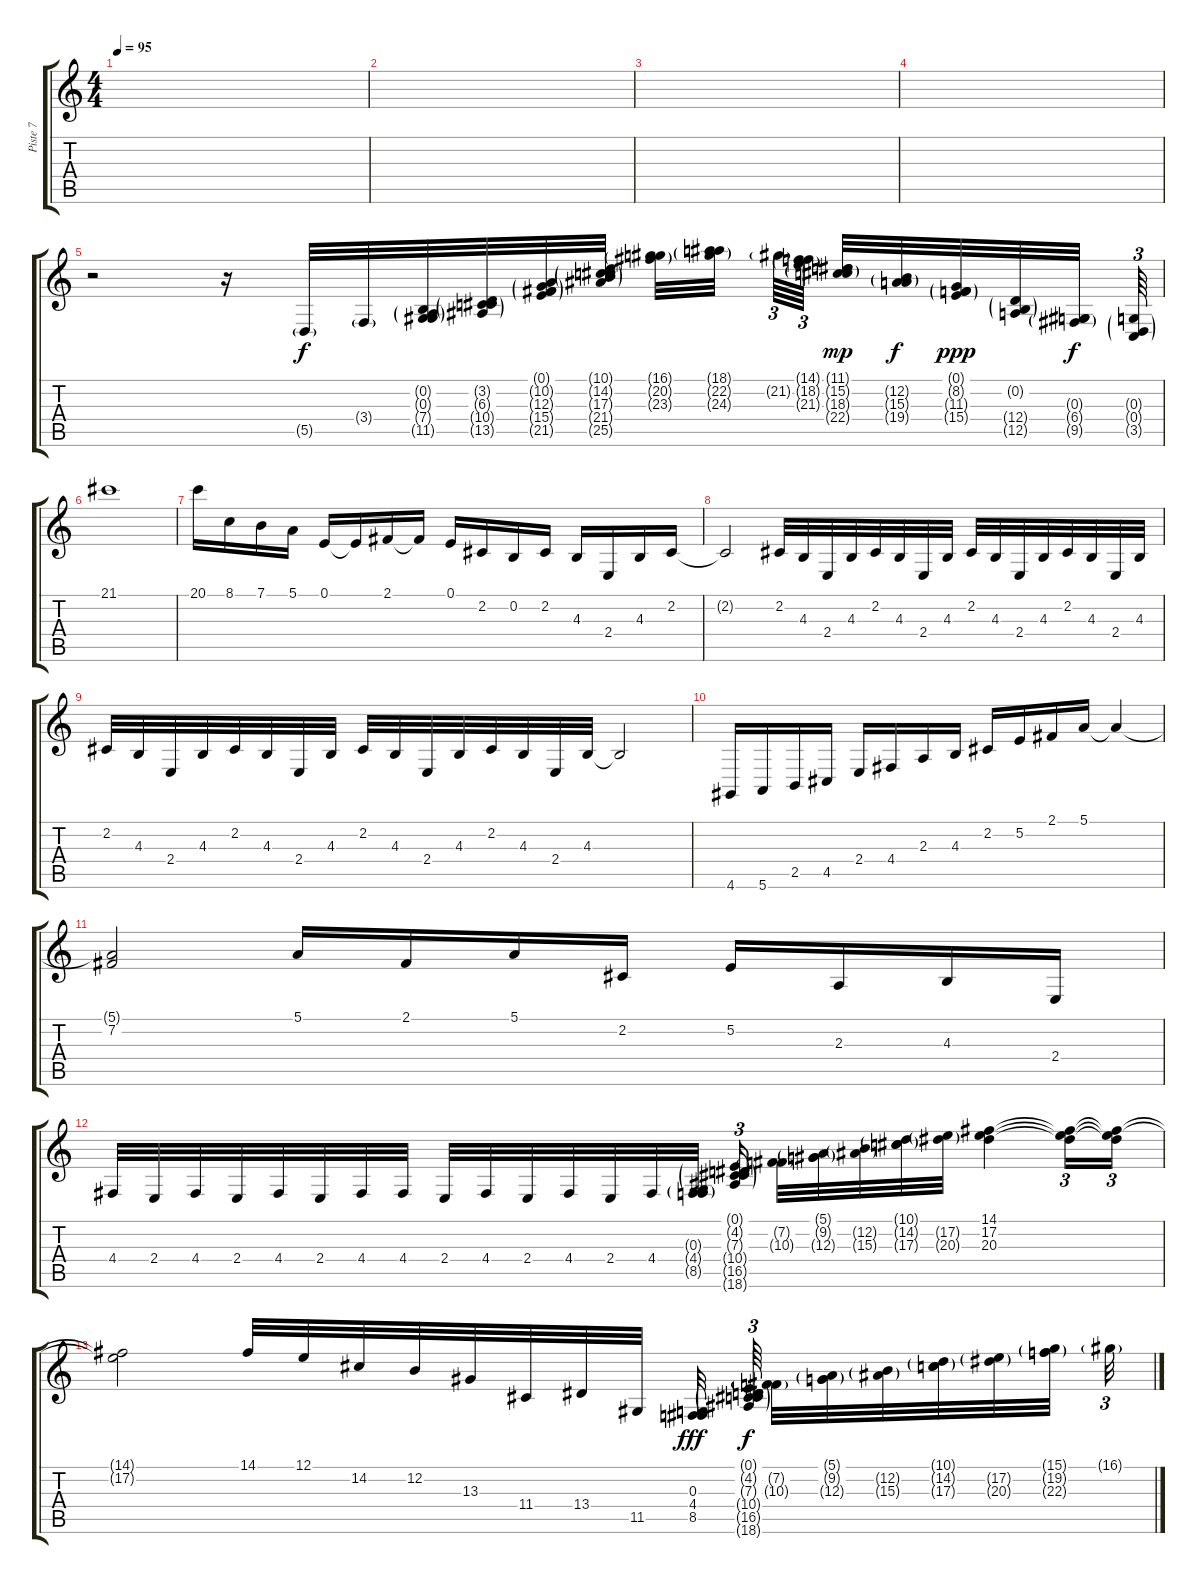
\track ("Piste 7" "Piste 7") {instrument drawbarorgan}
\staff {score tabs}
\tuning (E4 B3 G3 D3 A2 E2) {hide}
\ts (4 4)
\tempo 95
\clef g2
\ks c
|
|
|
|
r.2 r.16 5.5{g}.32{volume 9} 3.4{g}.32 (0.2{g} 0.3{g} 7.4{g} 11.5{g}).32 (3.2{g} 6.3{g} 10.4{g} 13.5{g}).32 (0.1{g} 10.2{g} 12.3{g} 15.4{g} 21.5{g}).32 (10.1{g} 14.2{g} 17.3{g} 21.4{g} 25.5{g}).32 (16.1{g} 20.2{g} 23.3{g}).32 (18.1{g} 22.2{g} 24.3{g}).32 21.2{g}.64{tu (3 2)} (14.1{g} 18.2{g} 21.3{g}).64{tu (3 2)} (11.1{g} 15.2{g} 18.3{g} 22.4{g}).32{dy mp} (12.2{g} 15.3{g} 19.4{g}).32{dy f} (0.1{g} 8.2{g} 11.3{g} 15.4{g}).32{dy ppp} (0.2{g} 12.4{g} 12.5{g}).32 (0.3{g} 6.4{g} 9.5{g}).32{dy f} (0.3{g} 0.4{g} 3.5{g}).64{tu (3 2)} |
21.1.1{volume 12} |
20.1.16 8.1.16 7.1.16 5.1.16 0.1.16 0.1{t}.16 2.1.16 2.1{t}.16 0.1.16 2.2.16 0.2.16 2.2.16 4.3.16 2.4.16 4.3.16 2.2.16 |
2.2{t}.2 2.2.32 4.3.32 2.4.32 4.3.32 2.2.32 4.3.32 2.4.32 4.3.32 2.2.32 4.3.32 2.4.32 4.3.32 2.2.32 4.3.32 2.4.32 4.3.32 |
2.2.32 4.3.32 2.4.32 4.3.32 2.2.32 4.3.32 2.4.32 4.3.32 2.2.32 4.3.32 2.4.32 4.3.32 2.2.32 4.3.32 2.4.32 4.3.32 4.3{t}.2 |
4.6.16 5.6.16 2.5.16 4.5.16 2.4.16 4.4.16 2.3.16 4.3.16 2.2.16 5.2.16 2.1.16 5.1.16 5.1{t}.4 |
(5.1{t} 7.2).2 5.1.16 2.1.16 5.1.16 2.2.16 5.2.16 2.3.16 4.3.16 2.4.16 |
4.4.32 2.4.32 4.4.32 2.4.32 4.4.32 2.4.32 4.4.32 4.4.32 2.4.32 4.4.32 2.4.32 4.4.32 2.4.32 4.4.32 (0.3{g} 4.4{g} 8.5{g}).32{volume 8} (0.1{g} 4.2{g} 7.3{g} 10.4{g} 16.5{g} 18.6{g}).16{tu (3 2)} (7.2{g} 10.3{g}).32 (5.1{g} 9.2{g} 12.3{g}).32 (12.2{g} 15.3{g}).32 (10.1{g} 14.2{g} 17.3{g}).32 (17.2{g} 20.3{g}).32 (14.1 17.2 20.3).4{volume 12} (14.1{t} 17.2{t} 20.3{t}).16{tu (3 2)} (14.1{t} 17.2{t} 20.3{t}).16{tu (3 2)} |
(14.1{t} 17.2{t}).2 14.1.32 12.1.32 14.2.32 12.2.32 13.3.32 11.4.32 13.4.32 11.5.32 (0.3 4.4 8.5).32{dy fff volume 7} (0.1{g} 4.2{g} 7.3{g} 10.4{g} 16.5{g} 18.6{g}).64{tu (3 2) dy f} (7.2{g} 10.3{g}).32 (5.1{g} 9.2{g} 12.3{g}).32 (12.2{g} 15.3{g}).32 (10.1{g} 14.2{g} 17.3{g}).32 (17.2{g} 20.3{g}).32 (15.1{g} 19.2{g} 22.3{g}).32 16.1{g}.32{tu (3 2)}
